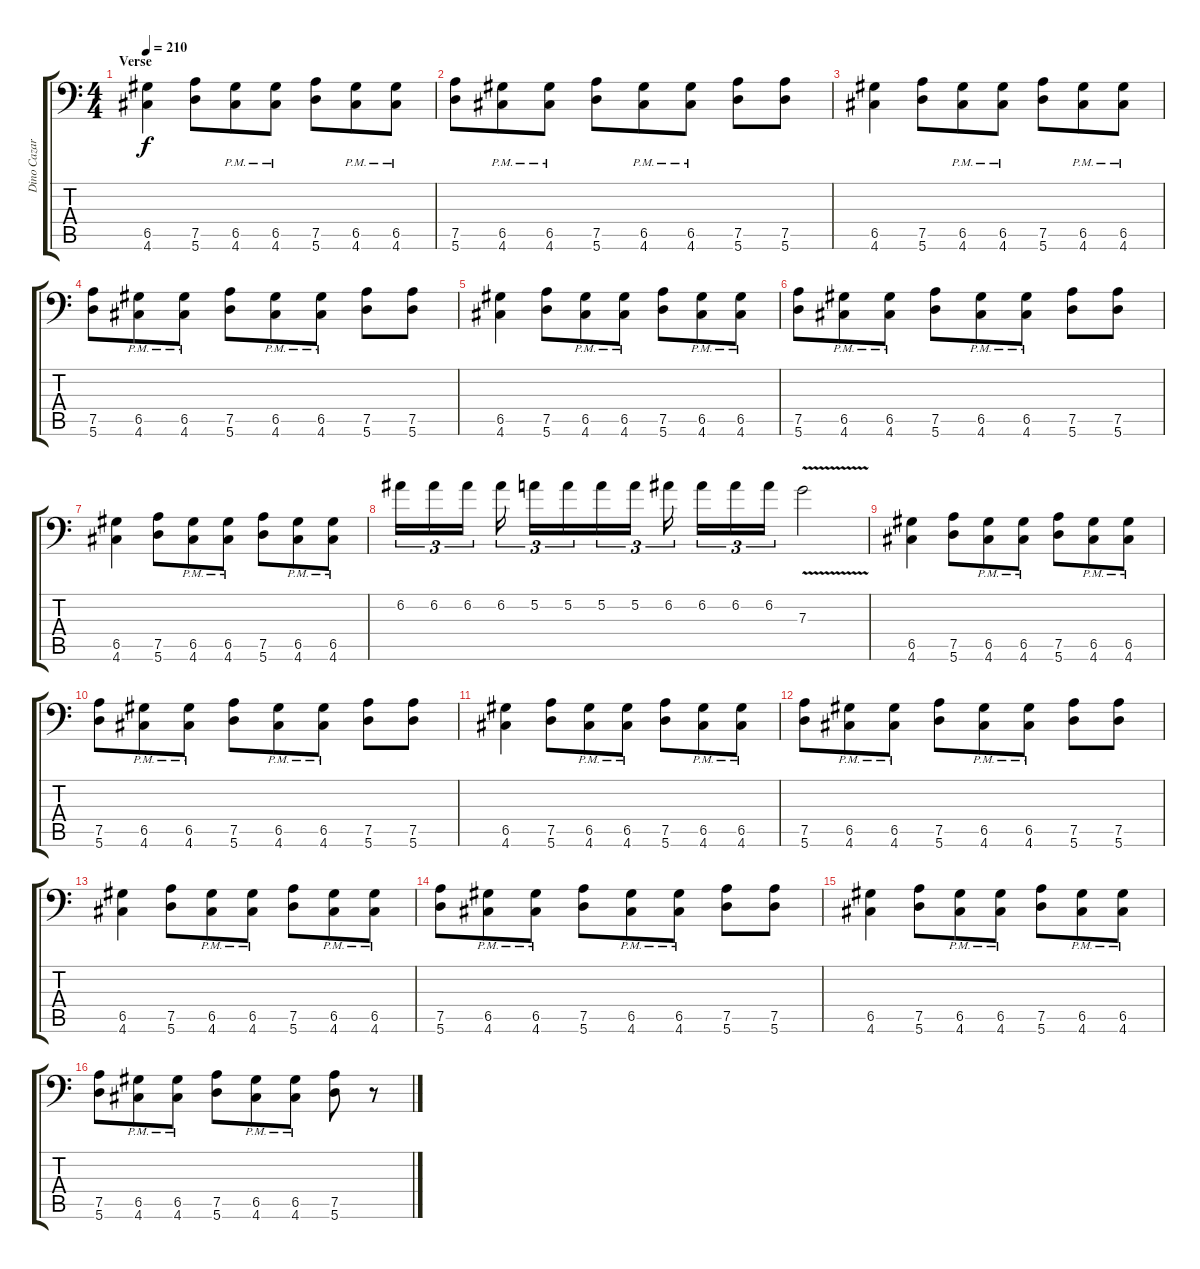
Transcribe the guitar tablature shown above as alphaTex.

\track ("Dino Cazares" "Dino Cazar") {instrument distortionguitar}
\staff {score tabs}
\tuning (A3 E3 C3 G2 D2 A1) {hide}
\ts (4 4)
\section ("" "Verse")
\tempo 210
\clef f4
\ks c
(6.5 4.6).4{dy f} (7.5 5.6).8 (6.5{pm} 4.6{pm}).8{beam merge} (6.5{pm} 4.6{pm}).8{beam split} (7.5 5.6).8{beam merge} (6.5{pm} 4.6{pm}).8 (6.5{pm} 4.6{pm}).8 |
(7.5 5.6).8 (6.5{pm} 4.6{pm}).8{beam merge} (6.5{pm} 4.6{pm}).8{beam split} (7.5 5.6).8{beam merge} (6.5{pm} 4.6{pm}).8 (6.5{pm} 4.6{pm}).8{beam split} (7.5 5.6).8 (7.5 5.6).8 |
(6.5 4.6).4 (7.5 5.6).8 (6.5{pm} 4.6{pm}).8{beam merge} (6.5{pm} 4.6{pm}).8{beam split} (7.5 5.6).8{beam merge} (6.5{pm} 4.6{pm}).8 (6.5{pm} 4.6{pm}).8 |
(7.5 5.6).8 (6.5{pm} 4.6{pm}).8{beam merge} (6.5{pm} 4.6{pm}).8{beam split} (7.5 5.6).8{beam merge} (6.5{pm} 4.6{pm}).8 (6.5{pm} 4.6{pm}).8{beam split} (7.5 5.6).8 (7.5 5.6).8 |
(6.5 4.6).4 (7.5 5.6).8 (6.5{pm} 4.6{pm}).8{beam merge} (6.5{pm} 4.6{pm}).8{beam split} (7.5 5.6).8{beam merge} (6.5{pm} 4.6{pm}).8 (6.5{pm} 4.6{pm}).8 |
(7.5 5.6).8 (6.5{pm} 4.6{pm}).8{beam merge} (6.5{pm} 4.6{pm}).8{beam split} (7.5 5.6).8{beam merge} (6.5{pm} 4.6{pm}).8 (6.5{pm} 4.6{pm}).8{beam split} (7.5 5.6).8 (7.5 5.6).8 |
(6.5 4.6).4 (7.5 5.6).8 (6.5{pm} 4.6{pm}).8{beam merge} (6.5{pm} 4.6{pm}).8{beam split} (7.5 5.6).8{beam merge} (6.5{pm} 4.6{pm}).8 (6.5{pm} 4.6{pm}).8 |
6.2.16{tu (3 2)} 6.2.16{tu (3 2)} 6.2.16{tu (3 2)} 6.2.16{tu (3 2) beam split} 5.2.16{tu (3 2)} 5.2.16{tu (3 2) beam merge} 5.2.16{tu (3 2)} 5.2.16{tu (3 2) beam split} 6.2.16{tu (3 2)} 6.2.16{tu (3 2)} 6.2.16{tu (3 2)} 6.2.16{tu (3 2)} 7.3{v}.2 |
(6.5 4.6).4 (7.5 5.6).8 (6.5{pm} 4.6{pm}).8{beam merge} (6.5{pm} 4.6{pm}).8{beam split} (7.5 5.6).8{beam merge} (6.5{pm} 4.6{pm}).8 (6.5{pm} 4.6{pm}).8 |
(7.5 5.6).8 (6.5{pm} 4.6{pm}).8{beam merge} (6.5{pm} 4.6{pm}).8{beam split} (7.5 5.6).8{beam merge} (6.5{pm} 4.6{pm}).8 (6.5{pm} 4.6{pm}).8{beam split} (7.5 5.6).8 (7.5 5.6).8 |
(6.5 4.6).4 (7.5 5.6).8 (6.5{pm} 4.6{pm}).8{beam merge} (6.5{pm} 4.6{pm}).8{beam split} (7.5 5.6).8{beam merge} (6.5{pm} 4.6{pm}).8 (6.5{pm} 4.6{pm}).8 |
(7.5 5.6).8 (6.5{pm} 4.6{pm}).8{beam merge} (6.5{pm} 4.6{pm}).8{beam split} (7.5 5.6).8{beam merge} (6.5{pm} 4.6{pm}).8 (6.5{pm} 4.6{pm}).8{beam split} (7.5 5.6).8 (7.5 5.6).8 |
(6.5 4.6).4 (7.5 5.6).8 (6.5{pm} 4.6{pm}).8{beam merge} (6.5{pm} 4.6{pm}).8{beam split} (7.5 5.6).8{beam merge} (6.5{pm} 4.6{pm}).8 (6.5{pm} 4.6{pm}).8 |
(7.5 5.6).8 (6.5{pm} 4.6{pm}).8{beam merge} (6.5{pm} 4.6{pm}).8{beam split} (7.5 5.6).8{beam merge} (6.5{pm} 4.6{pm}).8 (6.5{pm} 4.6{pm}).8{beam split} (7.5 5.6).8 (7.5 5.6).8 |
(6.5 4.6).4 (7.5 5.6).8 (6.5{pm} 4.6{pm}).8{beam merge} (6.5{pm} 4.6{pm}).8{beam split} (7.5 5.6).8{beam merge} (6.5{pm} 4.6{pm}).8 (6.5{pm} 4.6{pm}).8 |
(7.5 5.6).8 (6.5{pm} 4.6{pm}).8{beam merge} (6.5{pm} 4.6{pm}).8{beam split} (7.5 5.6).8{beam merge} (6.5{pm} 4.6{pm}).8 (6.5{pm} 4.6{pm}).8{beam split} (7.5 5.6).8 r.8
